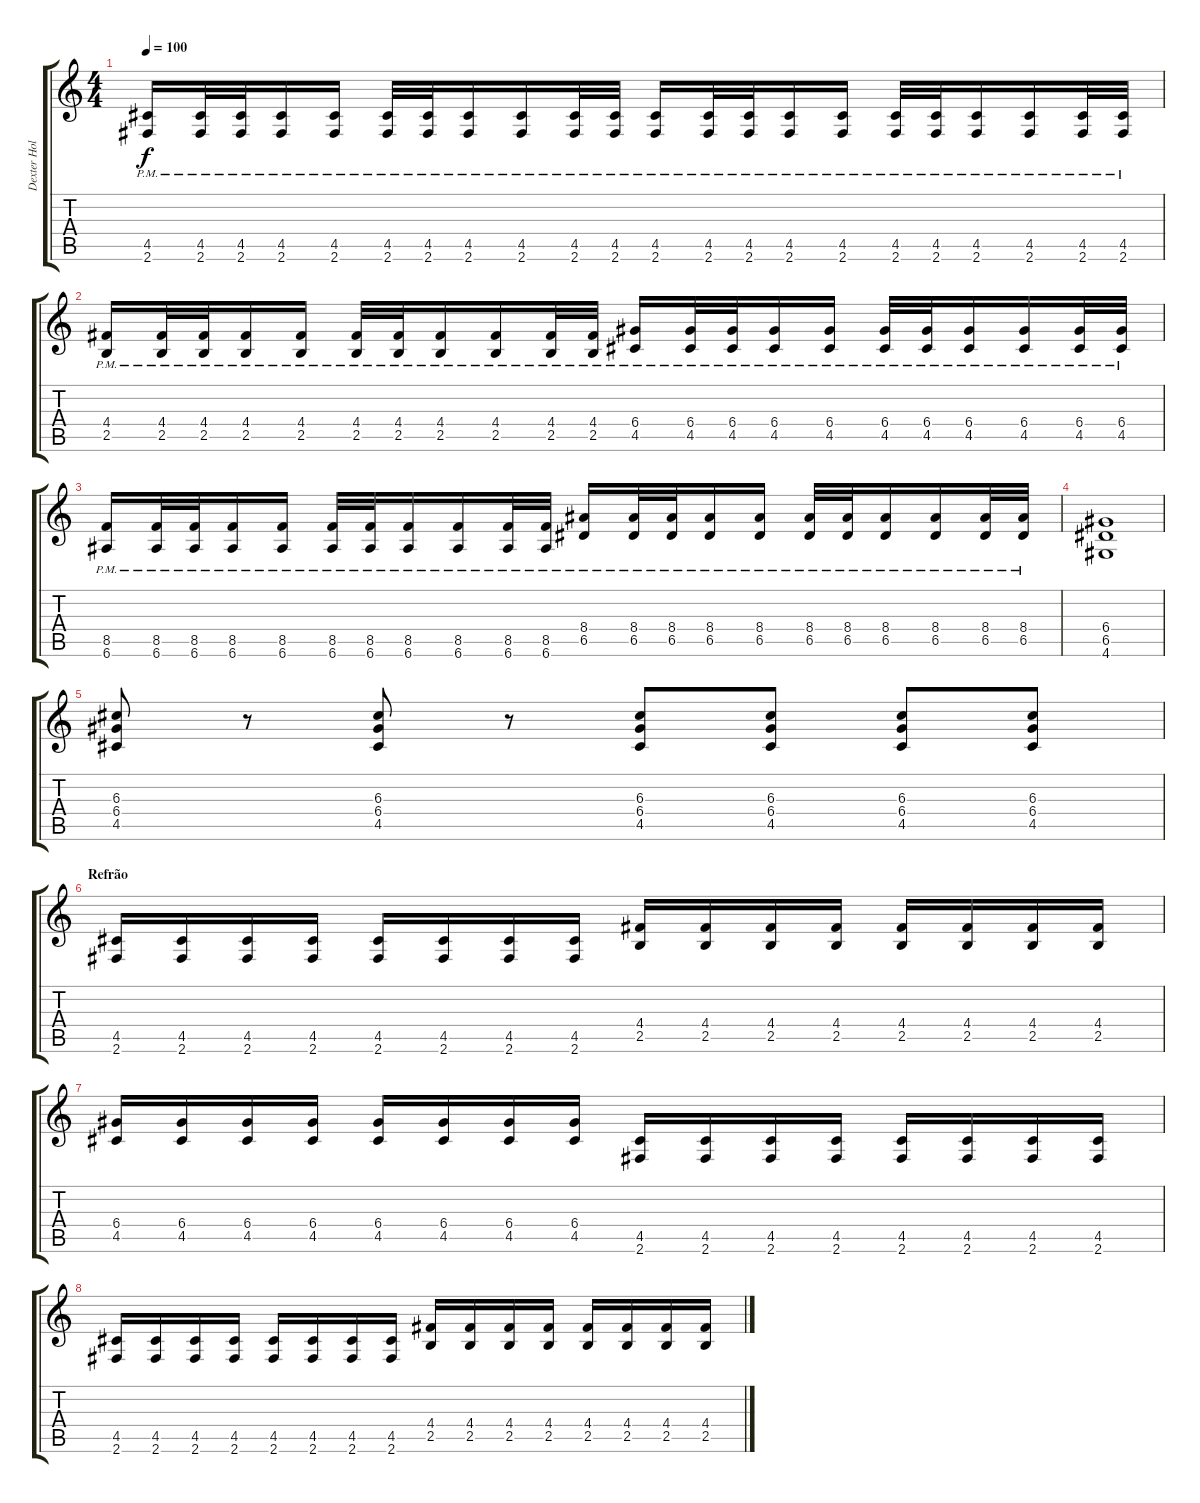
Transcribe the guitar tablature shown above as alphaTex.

\track ("Dexter Holland" "Dexter Hol") {instrument distortionguitar}
\staff {score tabs}
\tuning (E4 B3 G3 D3 A2 E2) {hide}
\ts (4 4)
\tempo 100
\clef g2
\ks c
(4.5{pm} 2.6{pm}).16{dy f} (4.5{pm} 2.6{pm}).32 (4.5{pm} 2.6{pm}).32 (4.5{pm} 2.6{pm}).16 (4.5{pm} 2.6{pm}).16 (4.5{pm} 2.6{pm}).32 (4.5{pm} 2.6{pm}).32 (4.5{pm} 2.6{pm}).16 (4.5{pm} 2.6{pm}).16 (4.5{pm} 2.6{pm}).32 (4.5{pm} 2.6{pm}).32 (4.5{pm} 2.6{pm}).16 (4.5{pm} 2.6{pm}).32 (4.5{pm} 2.6{pm}).32 (4.5{pm} 2.6{pm}).16 (4.5{pm} 2.6{pm}).16 (4.5{pm} 2.6{pm}).32 (4.5{pm} 2.6{pm}).32 (4.5{pm} 2.6{pm}).16 (4.5{pm} 2.6{pm}).16 (4.5{pm} 2.6{pm}).32 (4.5{pm} 2.6{pm}).32 |
(4.4{pm} 2.5{pm}).16 (4.4{pm} 2.5{pm}).32 (4.4{pm} 2.5{pm}).32 (4.4{pm} 2.5{pm}).16 (4.4{pm} 2.5{pm}).16 (4.4{pm} 2.5{pm}).32 (4.4{pm} 2.5{pm}).32 (4.4{pm} 2.5{pm}).16 (4.4{pm} 2.5{pm}).16 (4.4{pm} 2.5{pm}).32 (4.4{pm} 2.5{pm}).32 (6.4{pm} 4.5{pm}).16 (6.4{pm} 4.5{pm}).32 (6.4{pm} 4.5{pm}).32 (6.4{pm} 4.5{pm}).16 (6.4{pm} 4.5{pm}).16 (6.4{pm} 4.5{pm}).32 (6.4{pm} 4.5{pm}).32 (6.4{pm} 4.5{pm}).16 (6.4{pm} 4.5{pm}).16 (6.4{pm} 4.5{pm}).32 (6.4{pm} 4.5{pm}).32 |
(8.5{pm} 6.6{pm}).16 (8.5{pm} 6.6{pm}).32 (8.5{pm} 6.6{pm}).32 (8.5{pm} 6.6{pm}).16 (8.5{pm} 6.6{pm}).16 (8.5{pm} 6.6{pm}).32 (8.5{pm} 6.6{pm}).32 (8.5{pm} 6.6{pm}).16 (8.5{pm} 6.6{pm}).16 (8.5{pm} 6.6{pm}).32 (8.5{pm} 6.6{pm}).32 (8.4{pm} 6.5{pm}).16 (8.4{pm} 6.5{pm}).32 (8.4{pm} 6.5{pm}).32 (8.4{pm} 6.5{pm}).16 (8.4{pm} 6.5{pm}).16 (8.4{pm} 6.5{pm}).32 (8.4{pm} 6.5{pm}).32 (8.4{pm} 6.5{pm}).16 (8.4{pm} 6.5{pm}).16 (8.4{pm} 6.5{pm}).32 (8.4{pm} 6.5{pm}).32 |
(6.4 6.5 4.6).1 |
(6.3 6.4 4.5).8 r.8 (6.3 6.4 4.5).8 r.8 (6.3 6.4 4.5).8 (6.3 6.4 4.5).8 (6.3 6.4 4.5).8 (6.3 6.4 4.5).8 |
\section ("" "Refrão")
(4.5 2.6).16 (4.5 2.6).16 (4.5 2.6).16 (4.5 2.6).16 (4.5 2.6).16 (4.5 2.6).16 (4.5 2.6).16 (4.5 2.6).16 (4.4 2.5).16 (4.4 2.5).16 (4.4 2.5).16 (4.4 2.5).16 (4.4 2.5).16 (4.4 2.5).16 (4.4 2.5).16 (4.4 2.5).16 |
(6.4 4.5).16 (6.4 4.5).16 (6.4 4.5).16 (6.4 4.5).16 (6.4 4.5).16 (6.4 4.5).16 (6.4 4.5).16 (6.4 4.5).16 (4.5 2.6).16 (4.5 2.6).16 (4.5 2.6).16 (4.5 2.6).16 (4.5 2.6).16 (4.5 2.6).16 (4.5 2.6).16 (4.5 2.6).16 |
(4.5 2.6).16 (4.5 2.6).16 (4.5 2.6).16 (4.5 2.6).16 (4.5 2.6).16 (4.5 2.6).16 (4.5 2.6).16 (4.5 2.6).16 (4.4 2.5).16 (4.4 2.5).16 (4.4 2.5).16 (4.4 2.5).16 (4.4 2.5).16 (4.4 2.5).16 (4.4 2.5).16 (4.4 2.5).16
